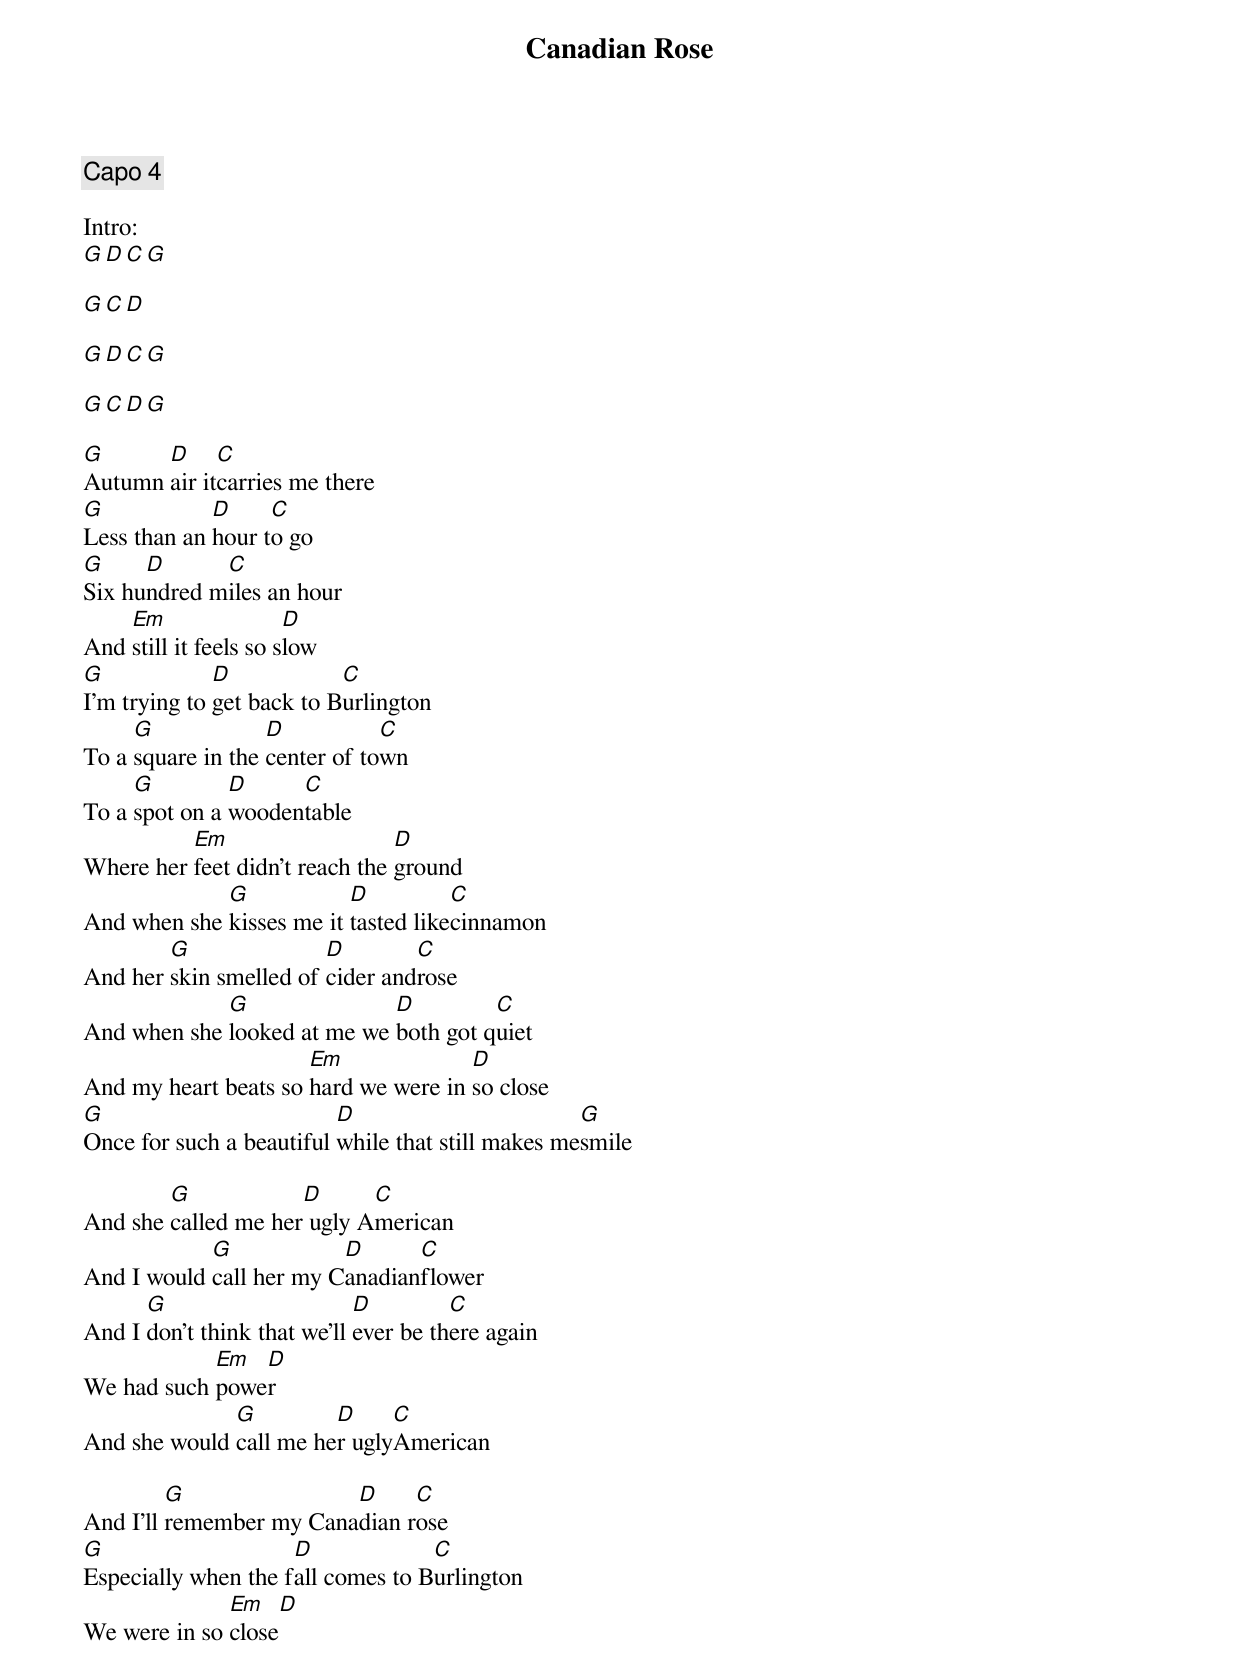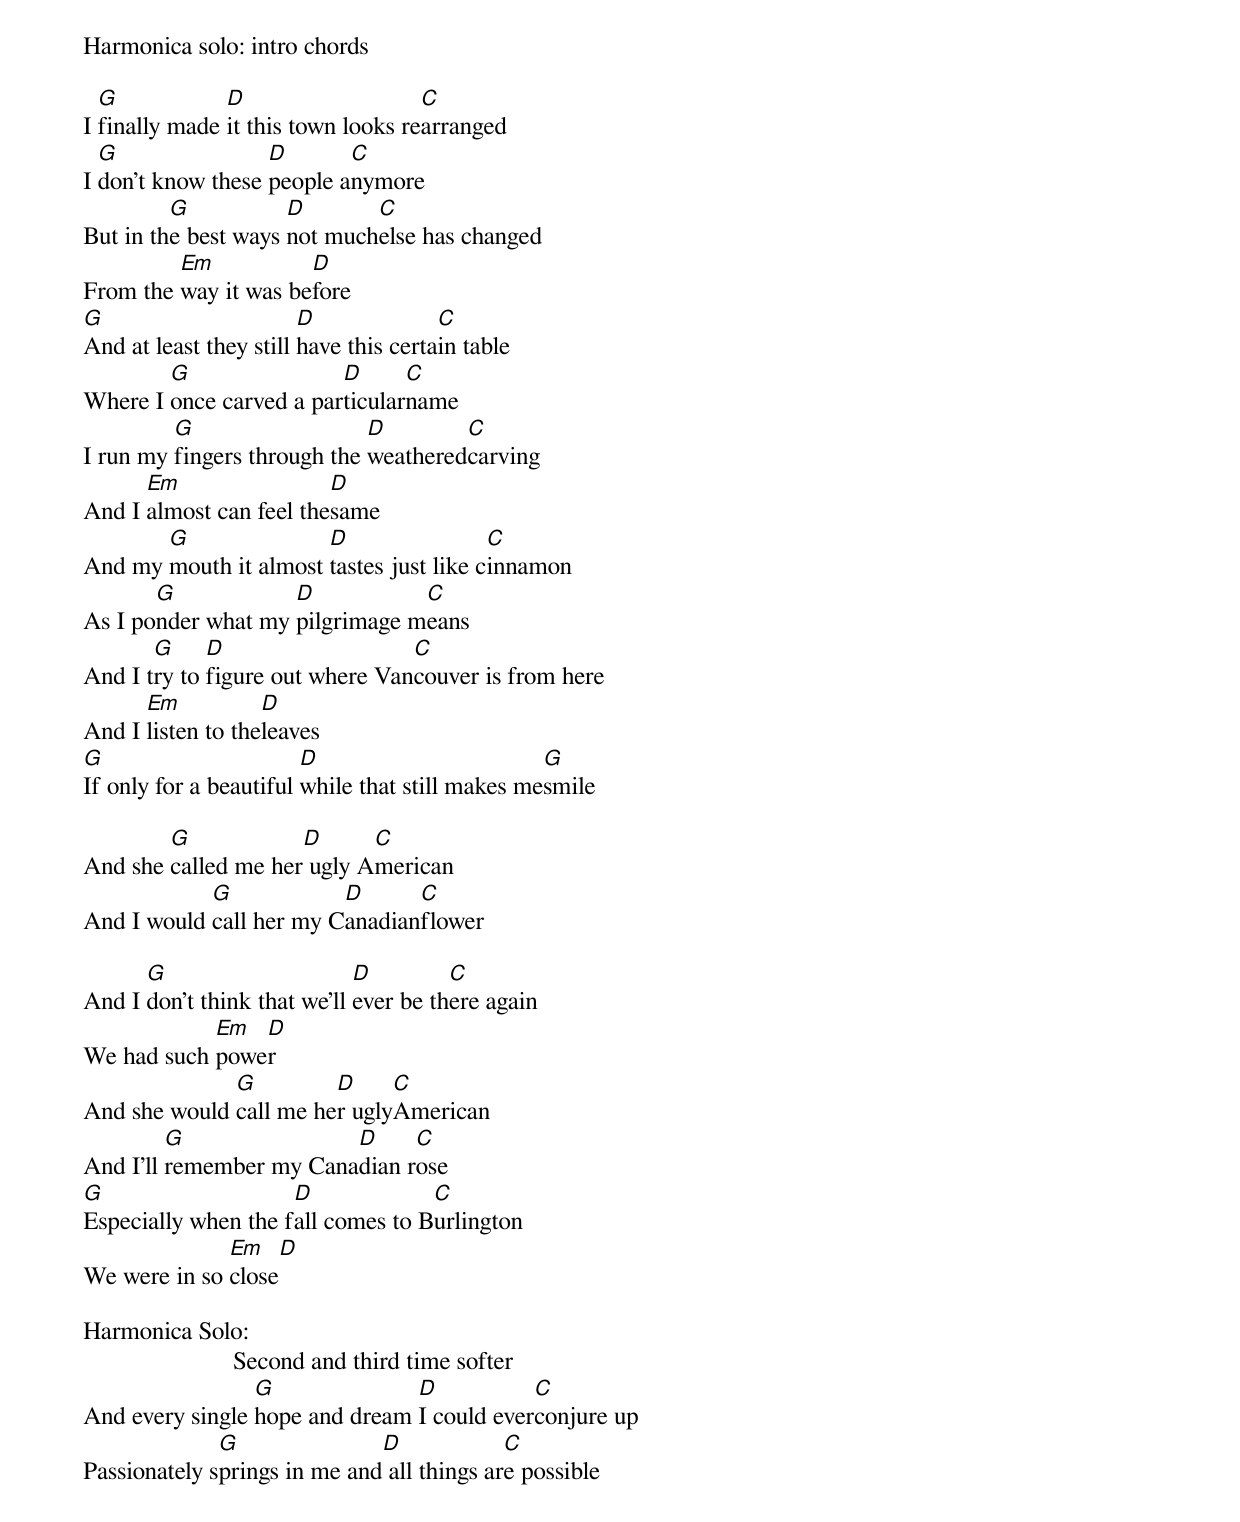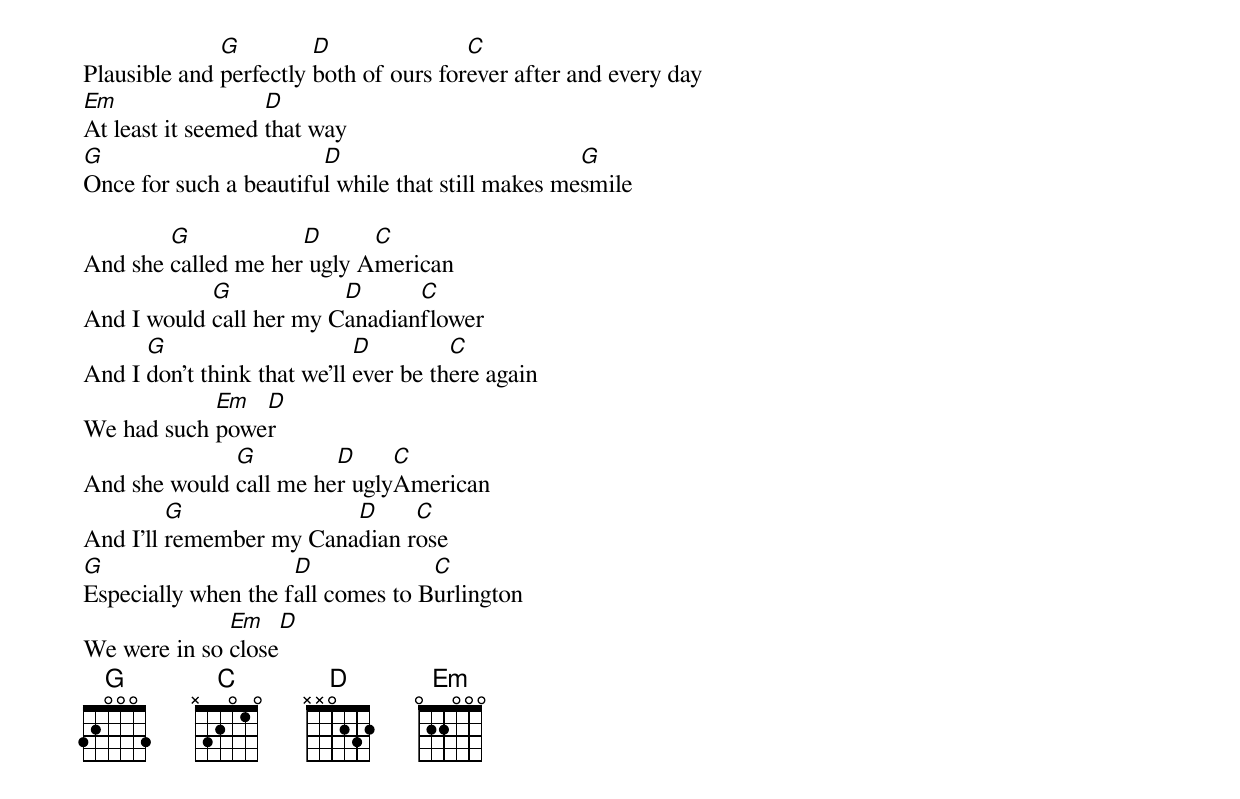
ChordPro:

{title:Canadian Rose}
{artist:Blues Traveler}
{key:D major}
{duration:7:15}
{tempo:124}
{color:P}

{comment: Capo 4}

Intro:
[G D C G]

[G][C][D]

[G][D][C][G]

[G][C][D][G]

[G]Autumn [D]air it[C]carries me there
[G]Less than an [D]hour t[C]o go
[G]Six hu[D]ndred m[C]iles an hour
And [Em]still it feels so s[D]low
[G]I'm trying to [D]get back to B[C]urlington
To a [G]square in the [D]center of to[C]wn
To a [G]spot on a [D]wooden[C]table
Where her [Em]feet didn't reach the [D]ground
And when she [G]kisses me it [D]tasted like[C]cinnamon
And her [G]skin smelled of [D]cider and[C]rose
And when she [G]looked at me we [D]both got q[C]uiet
And my heart beats so [Em]hard we were in [D]so close
[G]Once for such a beautiful [D]while that still makes me[G]smile

And she [G]called me her[D] ugly A[C]merican
And I would [G]call her my C[D]anadian[C]flower
And I [G]don't think that we'll [D]ever be th[C]ere again
We had such [Em]powe[D]r
And she would [G]call me he[D]r ugly[C]American

And I'll [G]remember my Cana[D]dian r[C]ose
[G]Especially when the f[D]all comes to B[C]urlington
We were in so [Em]close[D]

Harmonica solo: intro chords

I [G]finally made [D]it this town looks re[C]arranged
I [G]don't know these [D]people a[C]nymore
But in th[G]e best ways [D]not much[C]else has changed
From the [Em]way it was be[D]fore
[G]And at least they still [D]have this certa[C]in table
Where I [G]once carved a par[D]ticular[C]name
I run my [G]fingers through the [D]weathered[C]carving
And I [Em]almost can feel the[D]same
And my [G]mouth it almost [D]tastes just like c[C]innamon
As I po[G]nder what my [D]pilgrimage m[C]eans
And I t[G]ry to [D]figure out where Van[C]couver is from here
And I [Em]listen to the[D]leaves
[G]If only for a beautiful [D]while that still makes me[G]smile

And she [G]called me her[D] ugly A[C]merican
And I would [G]call her my C[D]anadian[C]flower

And I [G]don't think that we'll [D]ever be th[C]ere again
We had such [Em]powe[D]r
And she would [G]call me he[D]r ugly[C]American
And I'll [G]remember my Cana[D]dian r[C]ose
[G]Especially when the f[D]all comes to B[C]urlington
We were in so [Em]close[D]

Harmonica Solo:
                        Second and third time softer
And every single [G]hope and dream [D]I could ever[C]conjure up
Passionately s[G]prings in me and[D] all things ar[C]e possible
Plausible and [G]perfectly [D]both of ours for[C]ever after and every day
[Em]At least it seemed [D]that way
[G]Once for such a beautifu[D]l while that still makes me[G]smile

And she [G]called me her[D] ugly A[C]merican
And I would [G]call her my C[D]anadian[C]flower
And I [G]don't think that we'll [D]ever be th[C]ere again
We had such [Em]powe[D]r
And she would [G]call me he[D]r ugly[C]American
And I'll [G]remember my Cana[D]dian r[C]ose
[G]Especially when the f[D]all comes to B[C]urlington
We were in so [Em]close[D]
